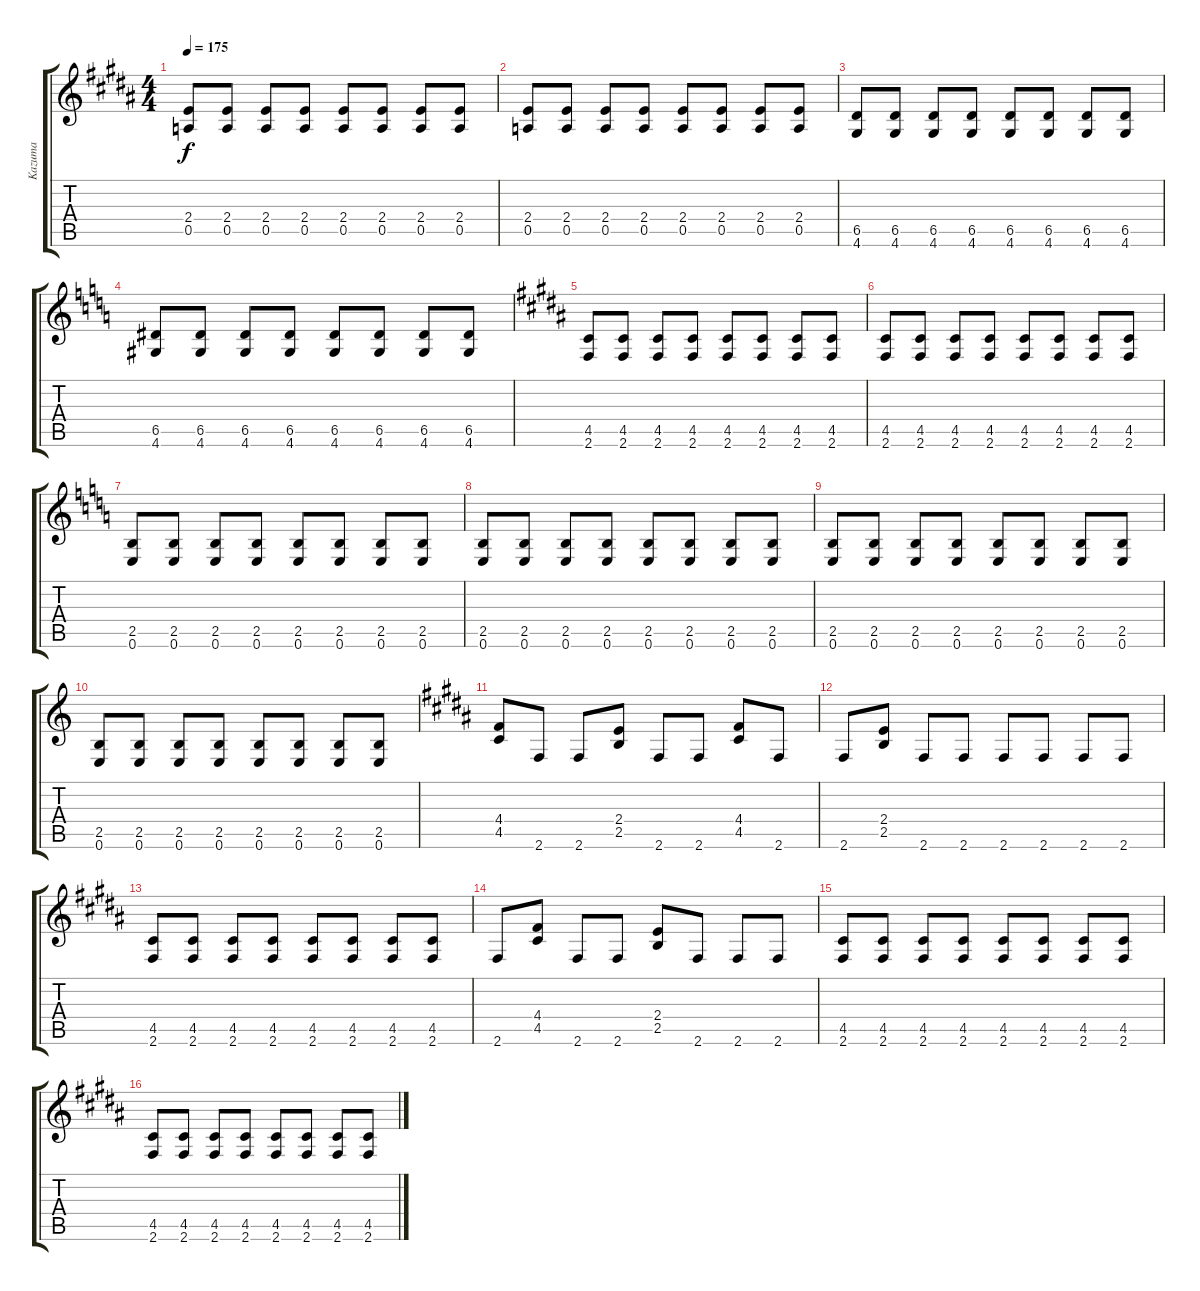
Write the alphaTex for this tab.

\track ("Kazuma" "Kazuma") {instrument overdrivenguitar}
\staff {score tabs}
\tuning (E4 B3 G3 D3 A2 E2) {hide}
\ts (4 4)
\tempo 175
\clef g2
\ks b
(2.4 0.5).8{dy f} (2.4 0.5).8 (2.4 0.5).8 (2.4 0.5).8 (2.4 0.5).8 (2.4 0.5).8 (2.4 0.5).8 (2.4 0.5).8 |
(2.4 0.5).8 (2.4 0.5).8 (2.4 0.5).8 (2.4 0.5).8 (2.4 0.5).8 (2.4 0.5).8 (2.4 0.5).8 (2.4 0.5).8 |
(6.5 4.6).8 (6.5 4.6).8 (6.5 4.6).8 (6.5 4.6).8 (6.5 4.6).8 (6.5 4.6).8 (6.5 4.6).8 (6.5 4.6).8 |
\ks c
(6.5 4.6).8 (6.5 4.6).8 (6.5 4.6).8 (6.5 4.6).8 (6.5 4.6).8 (6.5 4.6).8 (6.5 4.6).8 (6.5 4.6).8 |
\ks b
(4.5 2.6).8 (4.5 2.6).8 (4.5 2.6).8 (4.5 2.6).8 (4.5 2.6).8 (4.5 2.6).8 (4.5 2.6).8 (4.5 2.6).8 |
(4.5 2.6).8 (4.5 2.6).8 (4.5 2.6).8 (4.5 2.6).8 (4.5 2.6).8 (4.5 2.6).8 (4.5 2.6).8 (4.5 2.6).8 |
\ks c
(2.5 0.6).8 (2.5 0.6).8 (2.5 0.6).8 (2.5 0.6).8 (2.5 0.6).8 (2.5 0.6).8 (2.5 0.6).8 (2.5 0.6).8 |
(2.5 0.6).8 (2.5 0.6).8 (2.5 0.6).8 (2.5 0.6).8 (2.5 0.6).8 (2.5 0.6).8 (2.5 0.6).8 (2.5 0.6).8 |
(2.5 0.6).8 (2.5 0.6).8 (2.5 0.6).8 (2.5 0.6).8 (2.5 0.6).8 (2.5 0.6).8 (2.5 0.6).8 (2.5 0.6).8 |
(2.5 0.6).8 (2.5 0.6).8 (2.5 0.6).8 (2.5 0.6).8 (2.5 0.6).8 (2.5 0.6).8 (2.5 0.6).8 (2.5 0.6).8 |
\ks b
(4.4 4.5).8 2.6.8 2.6.8 (2.4 2.5).8 2.6.8 2.6.8 (4.4 4.5).8 2.6.8 |
2.6.8 (2.4 2.5).8 2.6.8 2.6.8 2.6.8 2.6.8 2.6.8 2.6.8 |
(4.5 2.6).8 (4.5 2.6).8 (4.5 2.6).8 (4.5 2.6).8 (4.5 2.6).8 (4.5 2.6).8 (4.5 2.6).8 (4.5 2.6).8 |
2.6.8 (4.4 4.5).8 2.6.8 2.6.8 (2.4 2.5).8 2.6.8 2.6.8 2.6.8 |
(4.5 2.6).8 (4.5 2.6).8 (4.5 2.6).8 (4.5 2.6).8 (4.5 2.6).8 (4.5 2.6).8 (4.5 2.6).8 (4.5 2.6).8 |
(4.5 2.6).8 (4.5 2.6).8 (4.5 2.6).8 (4.5 2.6).8 (4.5 2.6).8 (4.5 2.6).8 (4.5 2.6).8 (4.5 2.6).8
